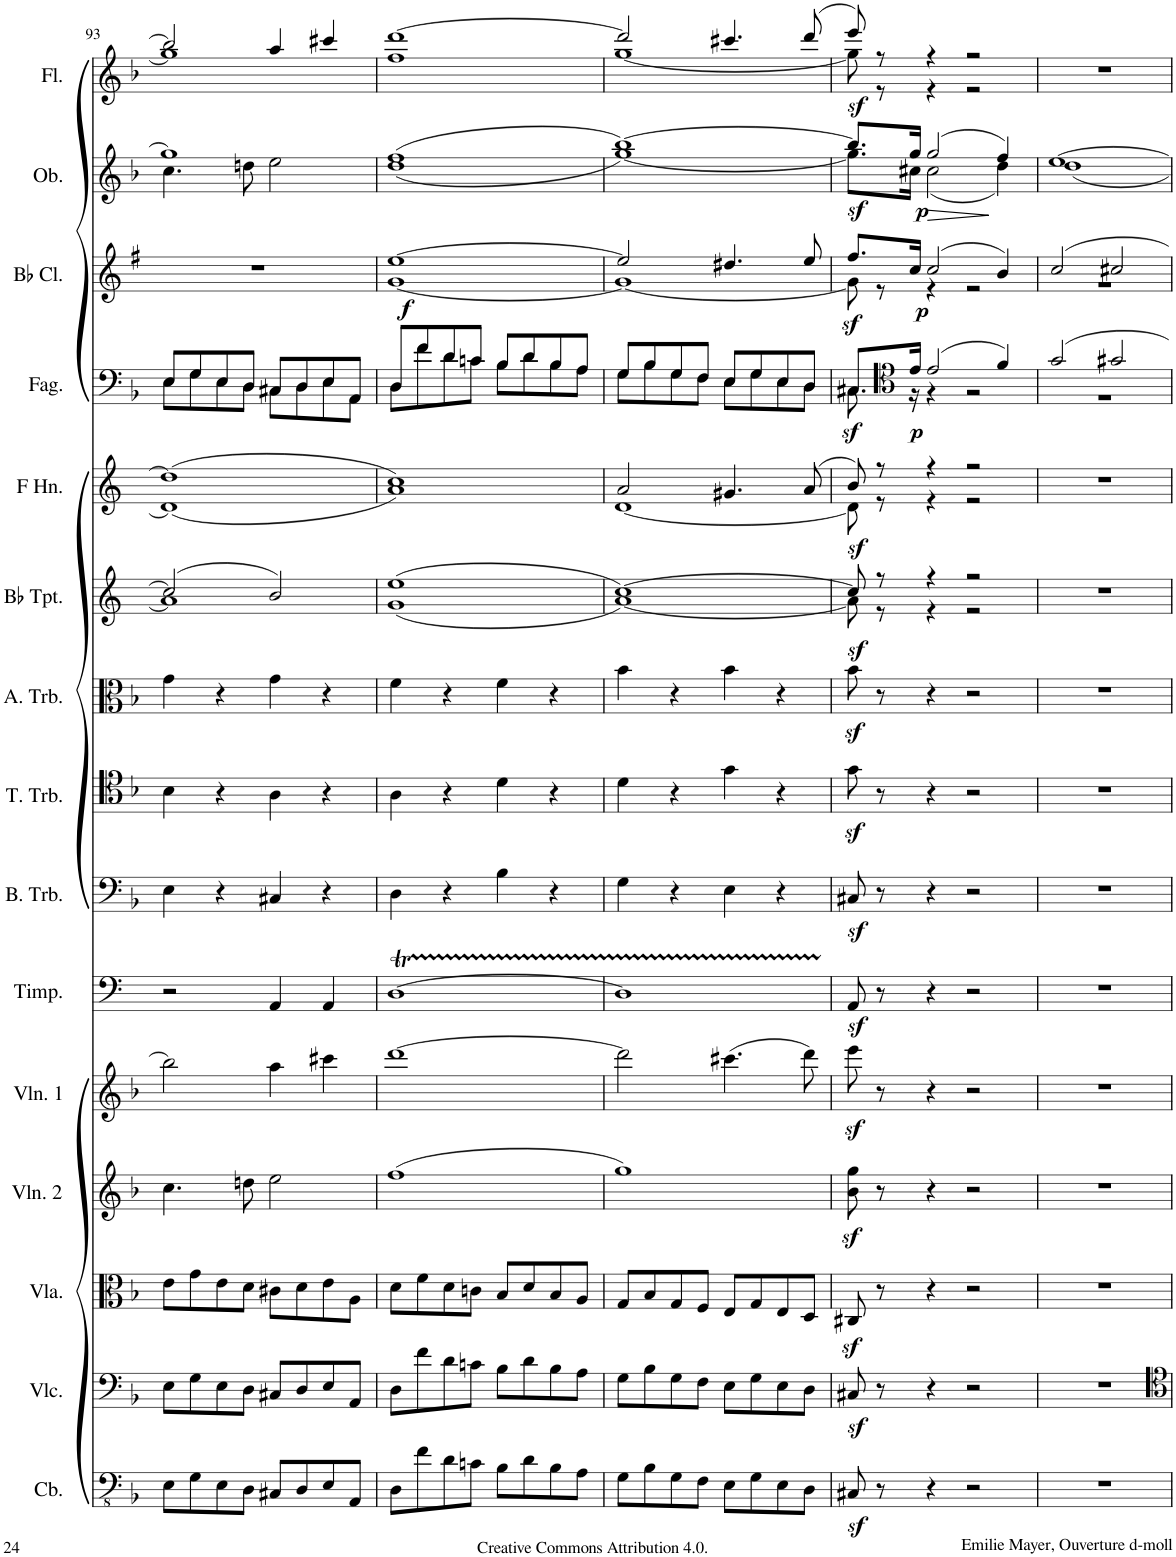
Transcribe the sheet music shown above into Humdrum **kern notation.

**kern	**kern	**kern	**kern	**kern	**kern	**kern	**kern	**kern	**kern	**dynam	**kern	**dynam	**kern	**dynam	**kern	**dynam	**kern	**dynam	**kern	**dynam
*part15	*part14	*part13	*part12	*part11	*part10	*part9	*part8	*part7	*part6	*part6	*part5	*part5	*part4	*part4	*part3	*part3	*part2	*part2	*part1	*part1
*staff15	*staff14	*staff13	*staff12	*staff11	*staff10	*staff9	*staff8	*staff7	*staff6	*staff6	*staff5	*staff5	*staff4	*staff4	*staff3	*staff3	*staff2	*staff2	*staff1	*staff1
*I"Contrabass	*I"Violoncello	*I"Viola	*I"Violino 2	*I"Violino 1	*I"Timpani in D, A	*I"Trombone Basso	*I"Trombone Tenore	*I"Trombone Alto	*I"Trombe in Bb	*	*I"Corni in F	*	*I"Fagotti	*	*I"Clarinetti in Bb	*	*I"Oboi	*	*I"Flauti	*
*I'Cb.	*I'Vlc.	*I'Vla.	*I'Vln. 2	*I'Vln. 1	*I'Timp.	*	*	*	*	*	*	*	*I'Fag.	*	*	*	*I'Ob.	*	*I'Fl.	*
!!LO:PB:g=z
*clefFv4	*clefF4	*clefC3	*clefG2	*clefG2	*clefF4	*clefF4	*clefC4	*clefC3	*clefG2	*	*clefG2	*	*clefF4	*	*clefG2	*	*clefG2	*	*clefG2	*
*Trd7c12	*	*	*	*	*	*	*	*	*Trd1c2	*	*Trd4c7	*	*	*	*Trd1c2	*	*	*	*	*
*k[b-]	*k[b-]	*k[b-]	*k[b-]	*k[b-]	*k[b-]	*k[b-]	*k[b-]	*k[b-]	*k[f#]	*	*k[]	*	*k[b-]	*	*k[f#]	*	*k[b-]	*	*k[b-]	*
*M4/4	*M4/4	*M4/4	*M4/4	*M4/4	*M4/4	*M4/4	*M4/4	*M4/4	*M4/4	*	*M4/4	*	*M4/4	*	*M4/4	*	*M4/4	*	*M4/4	*
*met(c)	*met(c)	*met(c)	*met(c)	*met(c)	*met(c)	*met(c)	*met(c)	*met(c)	*met(c)	*	*met(c)	*	*met(c)	*	*met(c)	*	*met(c)	*	*met(c)	*
=93	=93	=93	=93	=93	=93	=93	=93	=93	=93	=93	=93	=93	=93	=93	=93	=93	=93	=93	=93	=93
*	*	*	*	*	*	*	*	*	*^	*	*^	*	*^	*	*	*	*^	*	*^	*
8EE\L	8E\L	8e\L	4.cc\	2bb-\]	2r	4E\	4B-\	4g\	(2cc/]	1a]	.	(1dd]	(1d]	.	8E/L	8E\L	.	1r	.	1gg]	4.cc\	.	2bb-/]	1gg]	.
8GG\	8G\	8g\	.	.	.	.	.	.	.	.	.	.	.	.	8G/	8G\	.	.	.	.	.	.	.	.	.
8EE\	8E\	8e\	.	.	.	4r	4r	4r	.	.	.	.	.	.	8E/	8E\	.	.	.	.	.	.	.	.	.
8DD\J	8D\J	8d\J	8ddn\	.	.	.	.	.	.	.	.	.	.	.	8D/J	8D\J	.	.	.	.	8ddn\	.	.	.	.
8CC#X/L	8C#X/L	8c#X\L	2ee\	4aa\	4AA/	4C#X/	4A\	4g\	2b/)	.	.	.	.	.	8C#X/L	8C#\L	.	.	.	.	2ee\	.	4aa/	.	.
8DD/	8D/	8d\	.	.	.	.	.	.	.	.	.	.	.	.	8D/	8D\	.	.	.	.	.	.	.	.	.
8EE/	8E/	8e\	.	4ccc#X\	4AA/	4r	4r	4r	.	.	.	.	.	.	8E/	8E\	.	.	.	.	.	.	4ccc#X/	.	.
8AAA/J	8AA/J	8A\J	.	.	.	.	.	.	.	.	.	.	.	.	8AA/J	8AA\J	.	.	.	.	.	.	.	.	.
=94	=94	=94	=94	=94	=94	=94	=94	=94	=94	=94	=94	=94	=94	=94	=94	=94	=94	=94	=94	=94	=94	=94	=94	=94	=94
*	*	*	*	*	*	*	*	*	*	*	*	*	*	*	*	*	*	*^	*	*	*	*	*	*	*
!	!	!	!	!	!	!	!	!	!	!	!	!	!	!	!	!	!	!	!	!LO:DY:b	!	!	!	!	!	!
8DD\L	8D\L	8d\L	(1ff	[1ddd	[1DT	4D\	4A\	4f\	(1ee	(1g	.	1cc)	1a)	.	8D/L	8D\L	.	[1ee	[1g	f	(1ff	(1dd	.	[1ddd	1ff	.
8F\	8f\	8f\	.	.	.	.	.	.	.	.	.	.	.	.	8f/	8f\	.	.	.	.	.	.	.	.	.	.
8D\	8d\	8d\	.	.	.	4r	4r	4r	.	.	.	.	.	.	8d/	8d\	.	.	.	.	.	.	.	.	.	.
8Cn\J	8cn\J	8cn\J	.	.	.	.	.	.	.	.	.	.	.	.	8cn/J	8c\J	.	.	.	.	.	.	.	.	.	.
8BB-\L	8B-\L	8B-/L	.	.	.	4B-\	4d\	4f\	.	.	.	.	.	.	8B-/L	8B-\L	.	.	.	.	.	.	.	.	.	.
8D\	8d\	8d/	.	.	.	.	.	.	.	.	.	.	.	.	8d/	8d\	.	.	.	.	.	.	.	.	.	.
8BB-\	8B-\	8B-/	.	.	.	4r	4r	4r	.	.	.	.	.	.	8B-/	8B-\	.	.	.	.	.	.	.	.	.	.
8AA\J	8A\J	8A/J	.	.	.	.	.	.	.	.	.	.	.	.	8A/J	8A\J	.	.	.	.	.	.	.	.	.	.
=95	=95	=95	=95	=95	=95	=95	=95	=95	=95	=95	=95	=95	=95	=95	=95	=95	=95	=95	=95	=95	=95	=95	=95	=95	=95	=95
8GG\L	8G\L	8G/L	1gg)	2ddd\]	1DTTT]	4G\	4d\	4b-\	[1cc)	[1a)	.	2a/	[1d	.	8G/L	8G\L	.	2ee/]	1g_	.	[1bb-)	[1gg)	.	2ddd/]	[1gg	.
8BB-\	8B-\	8B-/	.	.	.	.	.	.	.	.	.	.	.	.	8B-/	8B-\	.	.	.	.	.	.	.	.	.	.
8GG\	8G\	8G/	.	.	.	4r	4r	4r	.	.	.	.	.	.	8G/	8G\	.	.	.	.	.	.	.	.	.	.
8FF\J	8F\J	8F/J	.	.	.	.	.	.	.	.	.	.	.	.	8F/J	8F\J	.	.	.	.	.	.	.	.	.	.
8EE\L	8E\L	8E/L	.	(4.ccc#X\	.	4E\	4g\	4b-\	.	.	.	4.g#X/	.	.	8E/L	8E\L	.	4.dd#X/	.	.	.	.	.	4.ccc#X/	.	.
8GG\	8G\	8G/	.	.	.	.	.	.	.	.	.	.	.	.	8G/	8G\	.	.	.	.	.	.	.	.	.	.
8EE\	8E\	8E/	.	.	.	4r	4r	4r	.	.	.	.	.	.	8E/	8E\	.	.	.	.	.	.	.	.	.	.
8DD\J	8D\J	8D/J	.	8ddd\)	.	.	.	.	.	.	.	(8a/	.	.	8D/J	8D\J	.	8ee/	.	.	.	.	.	(8ddd/	.	.
=96	=96	=96	=96	=96	=96	=96	=96	=96	=96	=96	=96	=96	=96	=96	=96	=96	=96	=96	=96	=96	=96	=96	=96	=96	=96	=96
!	!	!	!	!	!	!	!	!	!	!	!LO:DY:b	!	!	!LO:DY:b	!	!	!LO:DY:b	!	!	!LO:DY:b	!	!	!LO:DY:b	!	!	!LO:DY:b
8CC#Xz</	8C#Xz</	8C#Xz</	8b-\z< 8gg\z<	8eeez<\	8AAz</	8C#Xz</	8gz<\	8b-z<\	8cc/]	8a\]	sf	8b/)	8d\]	sf	8.C#X/L	8.C#\	sf	8.ff#/L	8g\]	sf	8.bb-/L]	8.gg\L]	sf	8eee/)	8gg\]	sf
8r	8r	8r	8r	8r	8r	8r	8r	8r	8r	8r	.	8r	8r	.	.	.	.	.	8r	.	.	.	.	8r	8r	.
*	*	*	*	*	*	*	*	*	*	*	*	*	*	*	*clefC4	*	*	*	*	*	*	*	*	*	*	*
!	!	!	!	!	!	!	!	!	!	!	!	!	!	!	!	!	!LO:DY:b	!	!	!LO:DY:b	!	!	!LO:DY:b	!	!	!
.	.	.	.	.	.	.	.	.	.	.	.	.	.	.	16e/Jk	16r	p	16cc/Jk	.	p	16gg/Jk	16cc#X\Jk	p	.	.	.
!	!	!	!	!	!	!	!	!	!	!	!	!	!	!	!	!	!	!	!	!	!	!	!LO:HP:b	!	!	!
4r	4r	4r	4r	4r	4r	4r	4r	4r	4r	4r	.	4r	4r	.	(2e/	4r	.	(2cc/	4r	.	(2gg/	(2cc#\	>	4r	4r	.
2r	2r	2r	2r	2r	2r	2r	2r	2r	2r	2r	.	2r	2r	.	.	2r	.	.	2r	.	.	.	.	2r	2r	.
.	.	.	.	.	.	.	.	.	.	.	.	.	.	.	4f/)	.	.	4b/)	.	.	4ff/)	4dd\)	]	.	.	.
*	*	*	*	*	*	*	*	*	*v	*v	*	*	*	*	*	*	*	*	*	*	*	*	*	*v	*v	*
*	*	*	*	*	*	*	*	*	*	*	*v	*v	*	*	*	*	*	*	*	*	*	*	*	*
=97	=97	=97	=97	=97	=97	=97	=97	=97	=97	=97	=97	=97	=97	=97	=97	=97	=97	=97	=97	=97	=97	=97	=97
1r	1r	1r	1r	1r	1r	1r	1r	1r	1r	.	1r	.	2g/	1r	.	2cc/	1r	.	[1ee	1dd	.	1r	.
.	.	.	.	.	.	.	.	.	.	.	.	.	2g#X/	.	.	2cc#X/	.	.	.	.	.	.	.
*	*	*	*	*	*	*	*	*	*	*	*	*	*v	*v	*	*	*	*	*v	*v	*	*	*
*	*	*	*	*	*	*	*	*	*	*	*	*	*	*	*v	*v	*	*	*	*	*
=	=	=	=	=	=	=	=	=	=	=	=	=	=	=	=	=	=	=	=	=
*-	*-	*-	*-	*-	*-	*-	*-	*-	*-	*-	*-	*-	*-	*-	*-	*-	*-	*-	*-	*-
